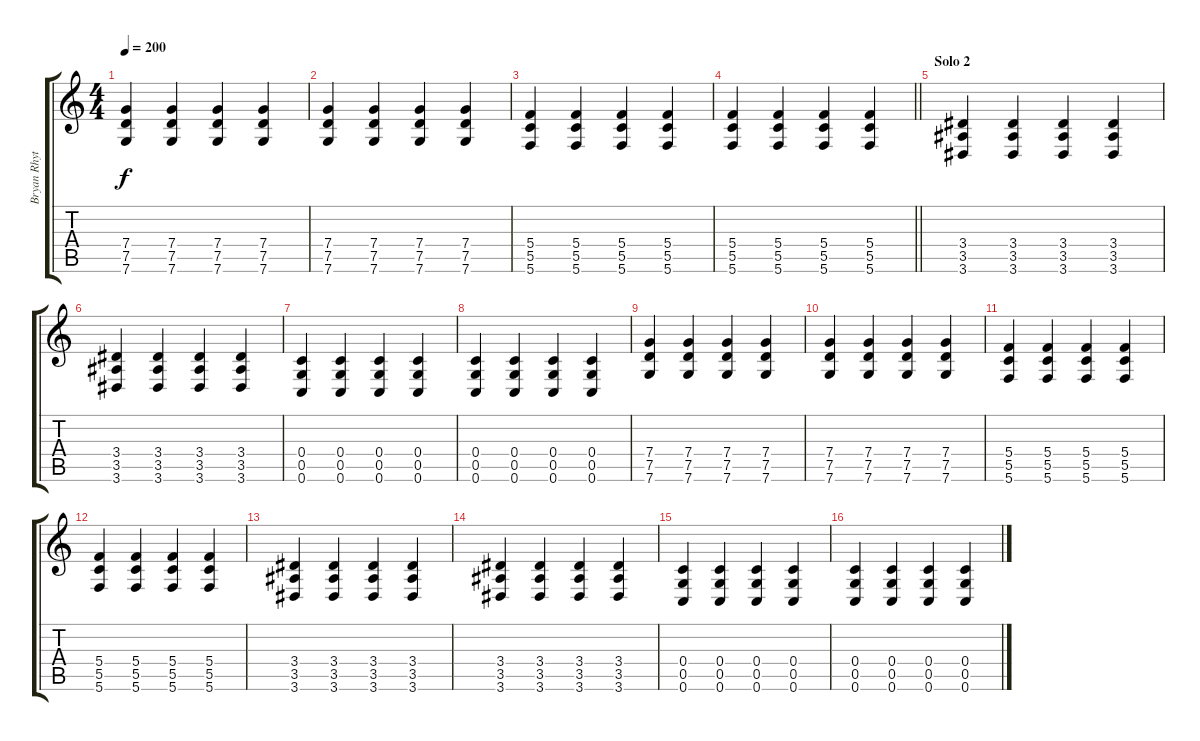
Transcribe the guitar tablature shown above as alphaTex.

\track ("Bryan Rhythm" "Bryan Rhyt") {instrument distortionguitar}
\staff {score tabs}
\tuning (D4 A3 F3 C3 G2 C2) {hide}
\ts (4 4)
\tempo 200
\clef g2
\ks c
(7.4 7.5 7.6).4{dy f} (7.4 7.5 7.6).4 (7.4 7.5 7.6).4 (7.4 7.5 7.6).4 |
(7.4 7.5 7.6).4 (7.4 7.5 7.6).4 (7.4 7.5 7.6).4 (7.4 7.5 7.6).4 |
(5.4 5.5 5.6).4 (5.4 5.5 5.6).4 (5.4 5.5 5.6).4 (5.4 5.5 5.6).4 |
\barLineRight lightlight
(5.4 5.5 5.6).4 (5.4 5.5 5.6).4 (5.4 5.5 5.6).4 (5.4 5.5 5.6).4 |
\section ("" "Solo 2")
(3.4 3.5 3.6).4 (3.4 3.5 3.6).4 (3.4 3.5 3.6).4 (3.4 3.5 3.6).4 |
(3.4 3.5 3.6).4 (3.4 3.5 3.6).4 (3.4 3.5 3.6).4 (3.4 3.5 3.6).4 |
(0.4 0.5 0.6).4 (0.4 0.5 0.6).4 (0.4 0.5 0.6).4 (0.4 0.5 0.6).4 |
(0.4 0.5 0.6).4 (0.4 0.5 0.6).4 (0.4 0.5 0.6).4 (0.4 0.5 0.6).4 |
(7.4 7.5 7.6).4 (7.4 7.5 7.6).4 (7.4 7.5 7.6).4 (7.4 7.5 7.6).4 |
(7.4 7.5 7.6).4 (7.4 7.5 7.6).4 (7.4 7.5 7.6).4 (7.4 7.5 7.6).4 |
(5.4 5.5 5.6).4 (5.4 5.5 5.6).4 (5.4 5.5 5.6).4 (5.4 5.5 5.6).4 |
(5.4 5.5 5.6).4 (5.4 5.5 5.6).4 (5.4 5.5 5.6).4 (5.4 5.5 5.6).4 |
(3.4 3.5 3.6).4 (3.4 3.5 3.6).4 (3.4 3.5 3.6).4 (3.4 3.5 3.6).4 |
(3.4 3.5 3.6).4 (3.4 3.5 3.6).4 (3.4 3.5 3.6).4 (3.4 3.5 3.6).4 |
(0.4 0.5 0.6).4 (0.4 0.5 0.6).4 (0.4 0.5 0.6).4 (0.4 0.5 0.6).4 |
(0.4 0.5 0.6).4 (0.4 0.5 0.6).4 (0.4 0.5 0.6).4 (0.4 0.5 0.6).4
